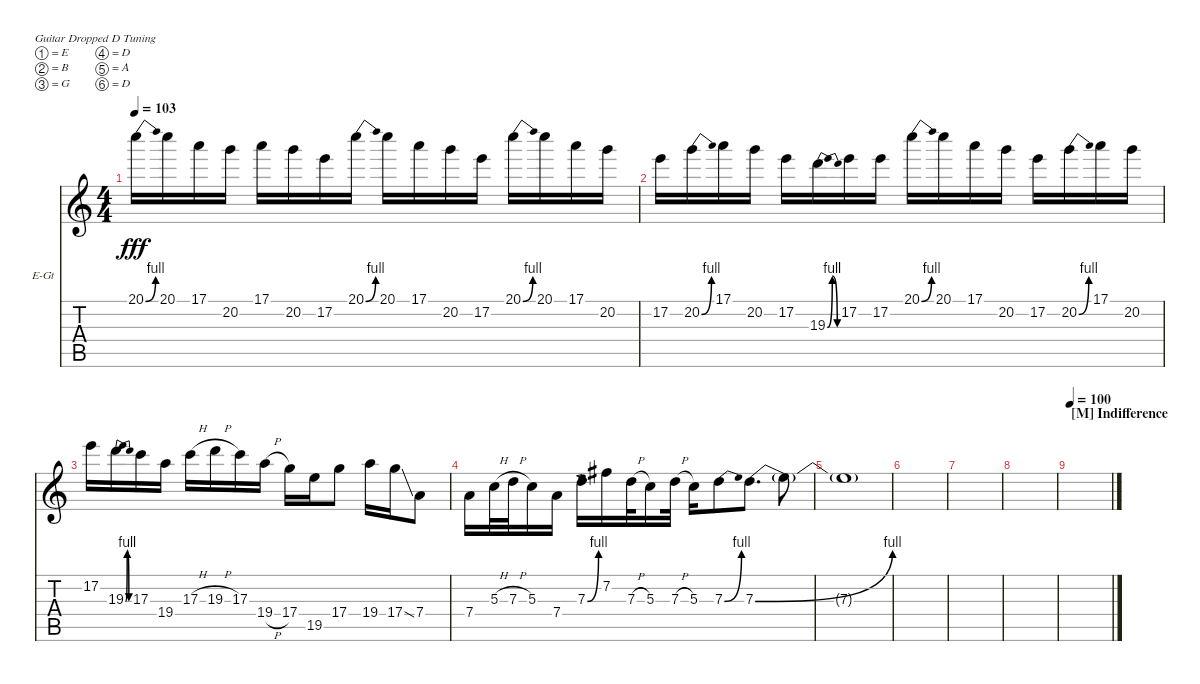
\defaultSystemsLayout 4
\bracketExtendMode nobrackets
\firstSystemTrackNameOrientation horizontal
\otherSystemsTrackNameOrientation horizontal
\track ("Mike McCready (Drop D)" "E-Gt") {instrument overdrivenguitar}
\staff {score tabs}
\tuning (E4 B3 G3 D3 A2 D2)
\ts (4 4)
\tempo 103
\clef g2
\ks c
20.1{be (bend 0 0 60 4)}.16{dy fff} 20.1.16 17.1.16 20.2.16 17.1.16 20.2.16 17.2.16 20.1{be (bend 0 0 60 4)}.16 20.1.16 17.1.16 20.2.16 17.2.16 20.1{be (bend 0 0 60 4)}.16 20.1.16 17.1.16 20.2.16 |
17.2.16 20.2{be (bend 0 0 60 4)}.16 17.1.16 20.2.16 17.2.16 19.3{be (bendrelease 0 0 30 4 30 4 60 0)}.16 17.2.16 17.2.16 20.1{be (bend 0 0 60 4)}.16 20.1.16 17.1.16 20.2.16 17.2.16 20.2{be (bend 0 0 60 4)}.16 17.1.16 20.2.16 |
17.2.16 19.3{be (bendrelease 0 0 30 4 30 4 60 0)}.16 17.3.16 19.4.16 17.3{h}.16 19.3{h}.16 17.3.16 19.4{h}.16 17.4.16 19.5.16 17.4.8 19.4.16 17.4{ss}.16 7.4.8 |
7.4.16 5.3{h}.32 7.3{h}.32 5.3.16 7.4.16 7.3{be (bend 0 0 60 4)}.16 7.2.16 7.3{h}.32 5.3.16 7.3{h}.32 5.3.16 7.3{be (bend 0 0 60 4)}.8 7.3{be (bend 0 0 60 4)}.8{d} 7.3{t}.8 |
7.3{t}.1 |
|
|
|
\section ("M" "Indifference")
\tempo 100
